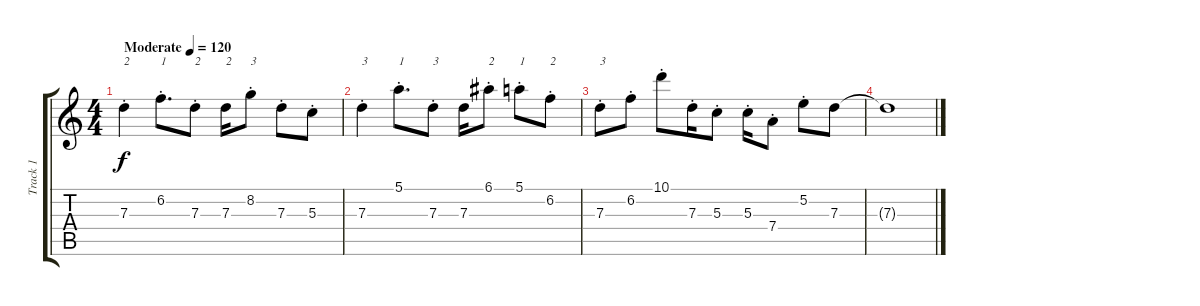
\track ("Track 1" "Track 1") {instrument acousticguitarsteel}
\staff {score tabs}
\tuning (E4 B3 G3 D3 A2 E2) {hide}
\ts (4 4)
\tempo (120 "Moderate")
\clef g2
\ks c
7.3{st}.4{txt "2" dy f instrument acousticguitarsteel} 6.2{st}.8{d txt "1"} 7.3{st}.8{txt "2"} 7.3.16{txt "2"} 8.2{st}.8{txt "3"} 7.3{st}.8 5.3{st}.8 |
7.3{st}.4{txt "3"} 5.1{st}.8{d txt "1"} 7.3{st}.8{txt "3"} 7.3.16 6.1{st}.8{txt "2"} 5.1{st}.8{txt "1"} 6.2{st}.8{txt "2"} |
7.3{st}.8{txt "3"} 6.2{st}.8 10.1{st}.8 7.3{st}.16 5.3{st}.8 5.3{st}.16 7.4{st}.8 5.2{st}.8 7.3.8 |
7.3{t}.1
